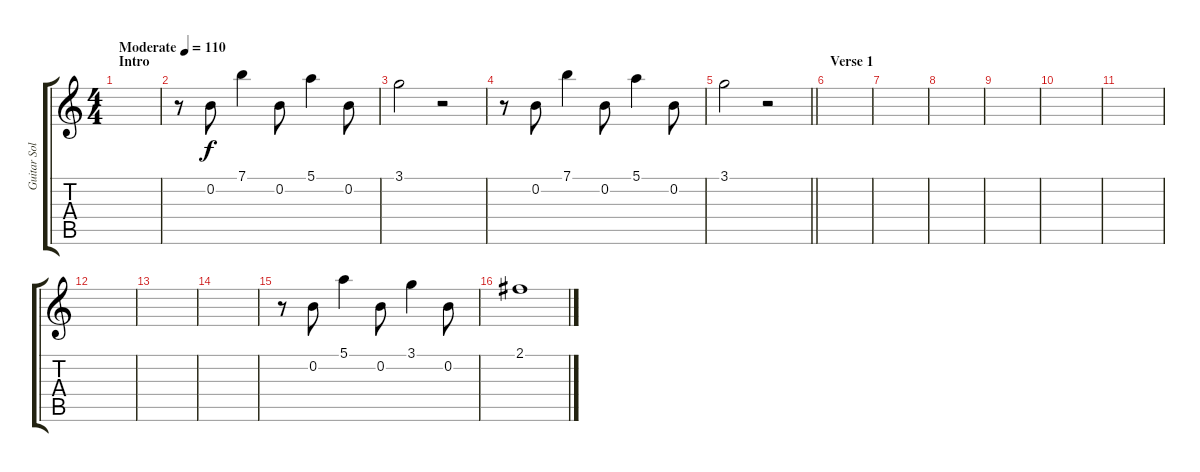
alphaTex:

\track ("Guitar Solo" "Guitar Sol") {instrument electricguitarclean}
\staff {score tabs}
\tuning (E4 B3 G3 D3 A2 E2) {hide}
\ts (4 4)
\section ("" "Intro")
\tempo (110 "Moderate")
\clef g2
\ks c
|
r.8 0.2.8 7.1.4 0.2.8 5.1.4 0.2.8 |
3.1.2 r.2 |
r.8 0.2.8 7.1.4 0.2.8 5.1.4 0.2.8 |
\barLineRight lightlight
3.1.2 r.2 |
\section ("" "Verse 1")
|
|
|
|
|
|
|
|
|
r.8 0.2.8 5.1.4 0.2.8 3.1.4 0.2.8 |
2.1.1
